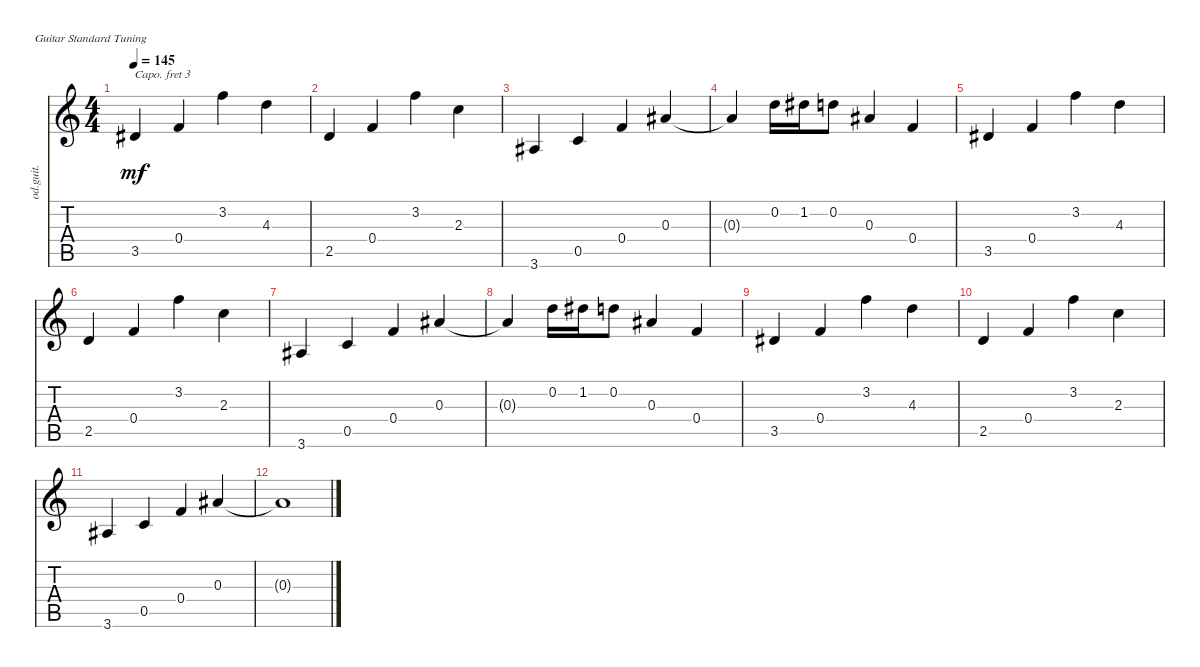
\bracketExtendMode nobrackets
\track ("Main Gt" "od.guit.") {instrument overdrivenguitar}
\staff {score tabs}
\capo 3
\tuning (E4 B3 G3 D3 A2 E2)
\ts (4 4)
\tempo 145
\clef g2
\ks aminor
3.5{acc #}.4{dy mf beam Up} 0.4.4{beam Up} 3.2.4{beam Down} 4.3.4{beam Down} |
2.5.4{beam Up} 0.4.4{beam Up} 3.2.4{beam Down} 2.3.4{beam Down} |
3.6{acc #}.4{beam Up} 0.5.4{beam Up} 0.4.4{beam Up} 0.3{acc #}.4{beam Up} |
0.3{t acc #}.4{beam Up} 0.2.16{beam Down} 1.2{acc #}.16{beam Down} 0.2.8{beam Down} 0.3{acc #}.4{beam Up} 0.4.4{beam Up} |
3.5{acc #}.4{beam Up} 0.4.4{beam Up} 3.2.4{beam Down} 4.3.4{beam Down} |
2.5.4{beam Up} 0.4.4{beam Up} 3.2.4{beam Down} 2.3.4{beam Down} |
3.6{acc #}.4{beam Up} 0.5.4{beam Up} 0.4.4{beam Up} 0.3{acc #}.4{beam Up} |
0.3{t acc #}.4{beam Up} 0.2.16{beam Down} 1.2{acc #}.16{beam Down} 0.2.8{beam Down} 0.3{acc #}.4{beam Up} 0.4.4{beam Up} |
3.5{acc #}.4{beam Up} 0.4.4{beam Up} 3.2.4{beam Down} 4.3.4{beam Down} |
2.5.4{beam Up} 0.4.4{beam Up} 3.2.4{beam Down} 2.3.4{beam Down} |
3.6{acc #}.4{beam Up} 0.5.4{beam Up} 0.4.4{beam Up} 0.3{acc #}.4{beam Up} |
0.3{t acc #}.1{beam Up}
